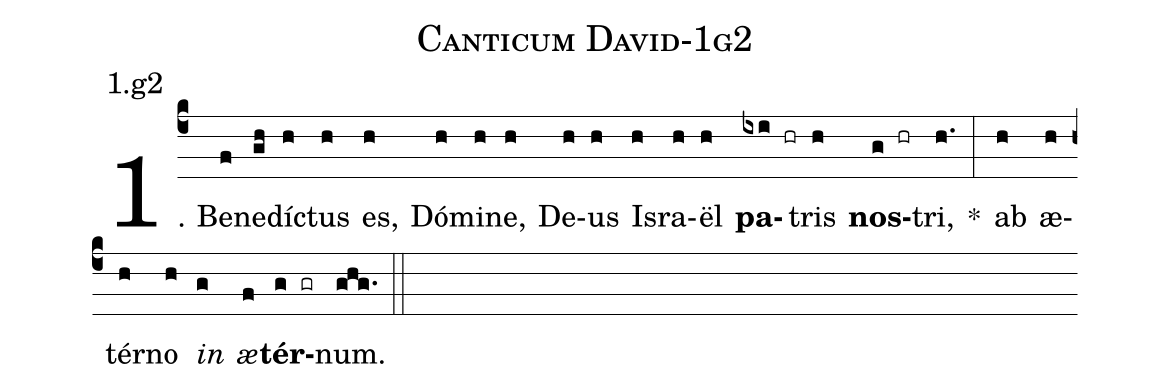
name: Canticum David-1g2;
annotation: 1.g2;
%%
(c4)1. Be(f)ne(gh)díc(h)tus(h) es,(h) Dó(h)mi(h)ne,(h) De(h)us(h) Is(h)ra(h)ël(h) <b>pa</b>(ixi hr)tris(h) <b>nos</b>(g hr)tri,(h.) *(:) ab(h) æ(h)tér(h)no(h) <i>in</i>(g) <i>æ</i>(f)<b>tér</b>(g gr)num.(ghg.) (::)
